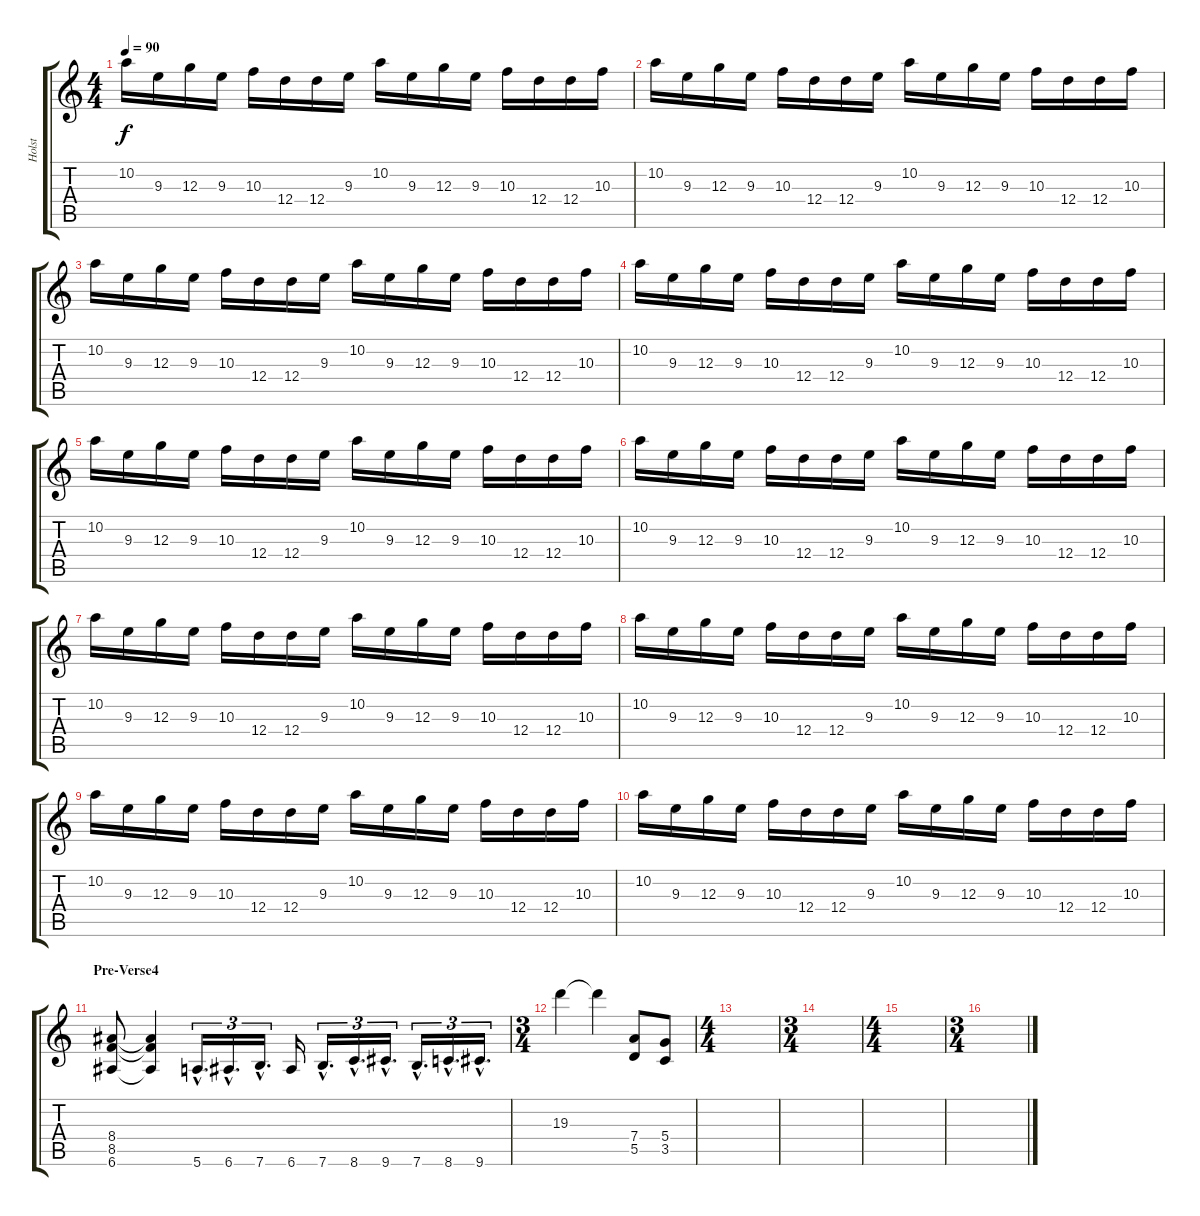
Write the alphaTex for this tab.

\track ("Holst" "Holst") {instrument distortionguitar}
\staff {score tabs}
\tuning (E4 B3 G3 D3 A2 E2) {hide}
\ts (4 4)
\tempo 90
\clef g2
\ks c
10.2.16{dy f} 9.3.16 12.3.16 9.3.16 10.3.16 12.4.16 12.4.16 9.3.16 10.2.16 9.3.16 12.3.16 9.3.16 10.3.16 12.4.16 12.4.16 10.3.16 |
10.2.16 9.3.16 12.3.16 9.3.16 10.3.16 12.4.16 12.4.16 9.3.16 10.2.16 9.3.16 12.3.16 9.3.16 10.3.16 12.4.16 12.4.16 10.3.16 |
10.2.16{volume 10} 9.3.16 12.3.16 9.3.16 10.3.16 12.4.16 12.4.16 9.3.16 10.2.16 9.3.16 12.3.16 9.3.16 10.3.16 12.4.16 12.4.16 10.3.16 |
10.2.16 9.3.16 12.3.16 9.3.16 10.3.16 12.4.16 12.4.16 9.3.16 10.2.16 9.3.16 12.3.16 9.3.16 10.3.16 12.4.16 12.4.16 10.3.16 |
10.2.16 9.3.16 12.3.16 9.3.16 10.3.16 12.4.16 12.4.16 9.3.16 10.2.16 9.3.16 12.3.16 9.3.16 10.3.16 12.4.16 12.4.16 10.3.16 |
10.2.16 9.3.16 12.3.16 9.3.16 10.3.16 12.4.16 12.4.16 9.3.16 10.2.16 9.3.16 12.3.16 9.3.16 10.3.16 12.4.16 12.4.16 10.3.16 |
10.2.16{volume 10} 9.3.16 12.3.16 9.3.16 10.3.16 12.4.16 12.4.16 9.3.16 10.2.16 9.3.16 12.3.16 9.3.16 10.3.16 12.4.16 12.4.16 10.3.16 |
10.2.16 9.3.16 12.3.16 9.3.16 10.3.16 12.4.16 12.4.16 9.3.16 10.2.16 9.3.16 12.3.16 9.3.16 10.3.16 12.4.16 12.4.16 10.3.16 |
10.2.16 9.3.16 12.3.16 9.3.16 10.3.16 12.4.16 12.4.16 9.3.16 10.2.16 9.3.16 12.3.16 9.3.16 10.3.16 12.4.16 12.4.16 10.3.16 |
10.2.16 9.3.16 12.3.16 9.3.16 10.3.16 12.4.16 12.4.16 9.3.16 10.2.16 9.3.16 12.3.16 9.3.16 10.3.16 12.4.16 12.4.16 10.3.16 |
\section ("" "Pre-Verse4")
(8.4 8.5 6.6).8 (8.4{t} 8.5{t} 6.6{t}).4 5.6{hac}.16{d tu (3 2)} 6.6{hac}.16{d tu (3 2)} 7.6{hac}.16{d tu (3 2)} 6.6.16 7.6{hac}.16{d tu (3 2)} 8.6{hac}.16{d tu (3 2)} 9.6{hac}.16{d tu (3 2)} 7.6{hac}.16{d tu (3 2)} 8.6{hac}.16{d tu (3 2)} 9.6{hac}.16{d tu (3 2)} |
\ts (3 4)
19.3.4 19.3{t}.4 (7.4 5.5).8 (5.4 3.5).8 |
\ts (4 4)
|
\ts (3 4)
|
\ts (4 4)
|
\ts (3 4)
